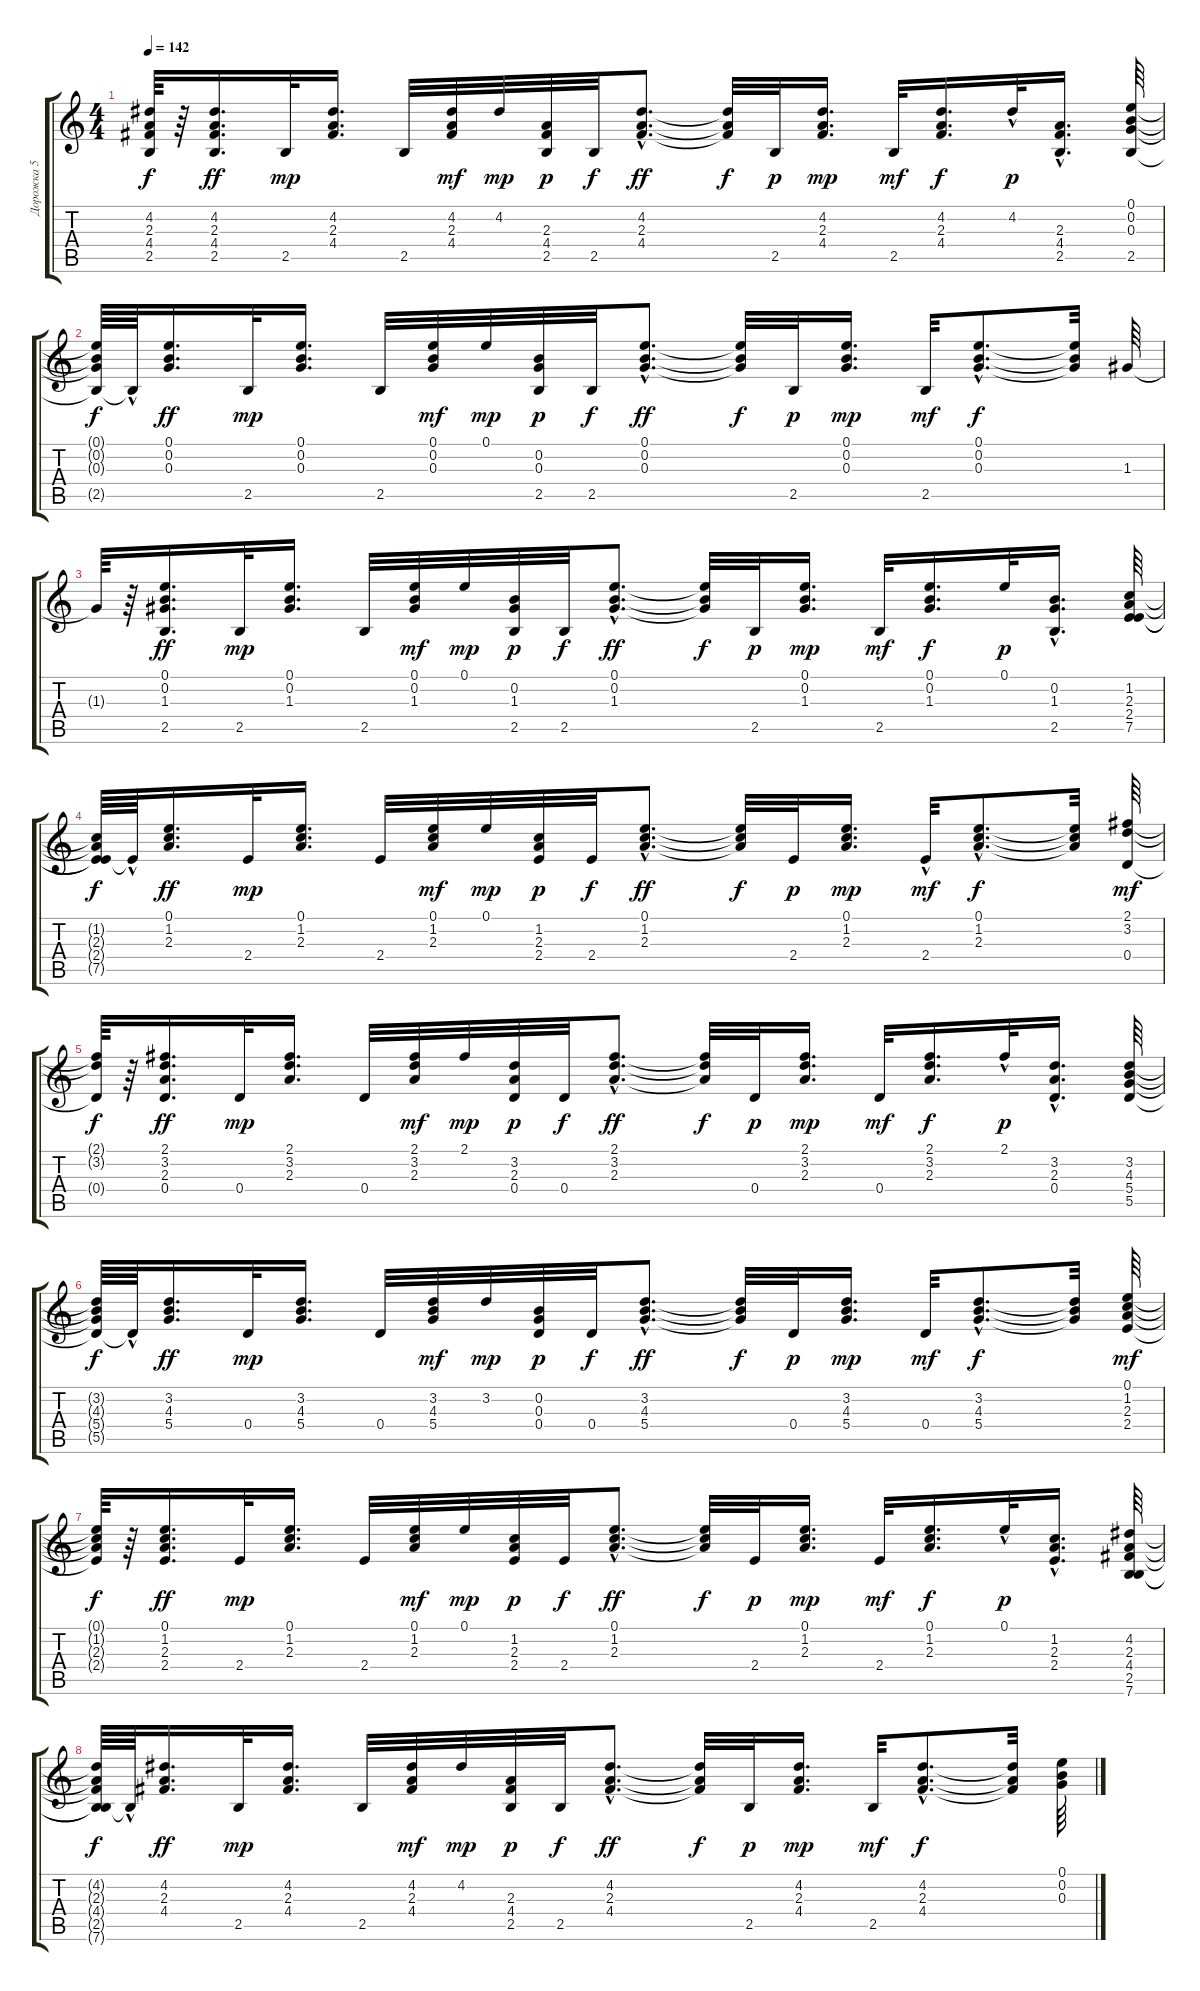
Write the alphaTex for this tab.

\track ("Дорожка 5" "Дорожка 5") {instrument acousticguitarsteel}
\staff {score tabs}
\tuning (E4 B3 G3 D3 A2 E2) {hide}
\ts (4 4)
\tempo 142
\clef g2
\ks c
(4.2{t} 2.3{t} 4.4{t} 2.5{t}).64{dy f} r.64 (4.2 2.3 4.4 2.5).16{d dy ff} 2.5.32{dy mp} (4.2 2.3 4.4).16{d} 2.5.32 (4.2 2.3 4.4).32{dy mf} 4.2.32{dy mp} (2.3 4.4 2.5).32{dy p} 2.5.32{dy f} (4.2{hac} 2.3{hac} 4.4{hac}).8{d dy ff} (4.2{t} 2.3{t} 4.4{t}).32{dy f} 2.5.32{dy p} (4.2 2.3 4.4).16{d dy mp} 2.5.32{dy mf} (4.2 2.3 4.4).16{d dy f} 4.2{hac}.32{dy p} (2.3{hac} 4.4{hac} 2.5).16{d} (0.1 0.2 0.3 2.5).64 |
(0.1{t} 0.2{t} 0.3{t} 2.5{t}).64{dy f} 2.5{hac t}.64 (0.1 0.2 0.3).16{d dy ff} 2.5.32{dy mp} (0.1 0.2 0.3).16{d} 2.5.32 (0.1 0.2 0.3).32{dy mf} 0.1.32{dy mp} (0.2 0.3 2.5).32{dy p} 2.5.32{dy f} (0.1{hac} 0.2{hac} 0.3{hac}).8{d dy ff} (0.1{t} 0.2{t} 0.3{t}).32{dy f} 2.5.32{dy p} (0.1 0.2 0.3).16{d dy mp} 2.5.32{dy mf} (0.1{hac} 0.2{hac} 0.3{hac}).8{d dy f} (0.1{t} 0.2{t} 0.3{t}).32 1.3.64 |
1.3{t}.64 r.64 (0.1 0.2 1.3 2.5).16{d dy ff} 2.5.32{dy mp} (0.1 0.2 1.3).16{d} 2.5.32 (0.1 0.2 1.3).32{dy mf} 0.1.32{dy mp} (0.2 1.3 2.5).32{dy p} 2.5.32{dy f} (0.1{hac} 0.2{hac} 1.3{hac}).8{d dy ff} (0.1{t} 0.2{t} 1.3{t}).32{dy f} 2.5.32{dy p} (0.1 0.2 1.3).16{d dy mp} 2.5.32{dy mf} (0.1 0.2 1.3).16{d dy f} 0.1.32{dy p} (0.2 1.3{hac} 2.5{hac}).16{d} (1.2 2.3 2.4 7.5).64 |
(1.2{t} 2.3{t} 2.4{t} 7.5{t}).64{dy f} 7.5{hac t}.64 (0.1 1.2 2.3).16{d dy ff} 2.4.32{dy mp} (0.1 1.2 2.3).16{d} 2.4.32 (0.1 1.2 2.3).32{dy mf} 0.1.32{dy mp} (1.2 2.3 2.4).32{dy p} 2.4.32{dy f} (0.1{hac} 1.2{hac} 2.3{hac}).8{d dy ff} (0.1{t} 1.2{t} 2.3{t}).32{dy f} 2.4.32{dy p} (0.1 1.2 2.3).16{d dy mp} 2.4{hac}.32{dy mf} (0.1{hac} 1.2{hac} 2.3{hac}).8{d dy f} (0.1{t} 1.2{t} 2.3{t}).32 (2.1 3.2 0.4).64{dy mf} |
(2.1{t} 3.2{t} 0.4{t}).64{dy f} r.64 (2.1 3.2 2.3 0.4).16{d dy ff} 0.4.32{dy mp} (2.1 3.2 2.3).16{d} 0.4.32 (2.1 3.2 2.3).32{dy mf} 2.1.32{dy mp} (3.2 2.3 0.4).32{dy p} 0.4.32{dy f} (2.1{hac} 3.2{hac} 2.3{hac}).8{d dy ff} (2.1{t} 3.2{t} 2.3{t}).32{dy f} 0.4.32{dy p} (2.1 3.2 2.3).16{d dy mp} 0.4.32{dy mf} (2.1 3.2 2.3).16{d dy f} 2.1{hac}.32{dy p} (3.2{hac} 2.3{hac} 0.4).16{d} (3.2 4.3 5.4 5.5).64 |
(3.2{t} 4.3{t} 5.4{t} 5.5{t}).64{dy f} 5.5{hac t}.64 (3.2 4.3 5.4).16{d dy ff} 0.4.32{dy mp} (3.2 4.3 5.4).16{d} 0.4.32 (3.2 4.3 5.4).32{dy mf} 3.2.32{dy mp} (0.2 0.3 0.4).32{dy p} 0.4.32{dy f} (3.2{hac} 4.3{hac} 5.4{hac}).8{d dy ff} (3.2{t} 4.3{t} 5.4{t}).32{dy f} 0.4.32{dy p} (3.2 4.3 5.4).16{d dy mp} 0.4.32{dy mf} (3.2{hac} 4.3{hac} 5.4{hac}).8{d dy f} (3.2{t} 4.3{t} 5.4{t}).32 (0.1 1.2 2.3 2.4).64{dy mf} |
(0.1{t} 1.2{t} 2.3{t} 2.4{t}).64{dy f} r.64 (0.1 1.2 2.3 2.4).16{d dy ff} 2.4.32{dy mp} (0.1 1.2 2.3).16{d} 2.4.32 (0.1 1.2 2.3).32{dy mf} 0.1.32{dy mp} (1.2 2.3 2.4).32{dy p} 2.4.32{dy f} (0.1{hac} 1.2{hac} 2.3{hac}).8{d dy ff} (0.1{t} 1.2{t} 2.3{t}).32{dy f} 2.4.32{dy p} (0.1 1.2 2.3).16{d dy mp} 2.4.32{dy mf} (0.1 1.2 2.3).16{d dy f} 0.1{hac}.32{dy p} (1.2{hac} 2.3{hac} 2.4{hac}).16{d} (4.2 2.3 4.4 2.5 7.6).64 |
(4.2{t} 2.3{t} 4.4{t} 2.5{t} 7.6{t}).64{dy f} 7.6{hac t}.64 (4.2 2.3 4.4).16{d dy ff} 2.5.32{dy mp} (4.2 2.3 4.4).16{d} 2.5.32 (4.2 2.3 4.4).32{dy mf} 4.2.32{dy mp} (2.3 4.4 2.5).32{dy p} 2.5.32{dy f} (4.2{hac} 2.3{hac} 4.4{hac}).8{d dy ff} (4.2{t} 2.3{t} 4.4{t}).32{dy f} 2.5.32{dy p} (4.2 2.3 4.4).16{d dy mp} 2.5.32{dy mf} (4.2{hac} 2.3{hac} 4.4{hac}).8{d dy f} (4.2{t} 2.3{t} 4.4{t}).32 (0.1 0.2 0.3).64
